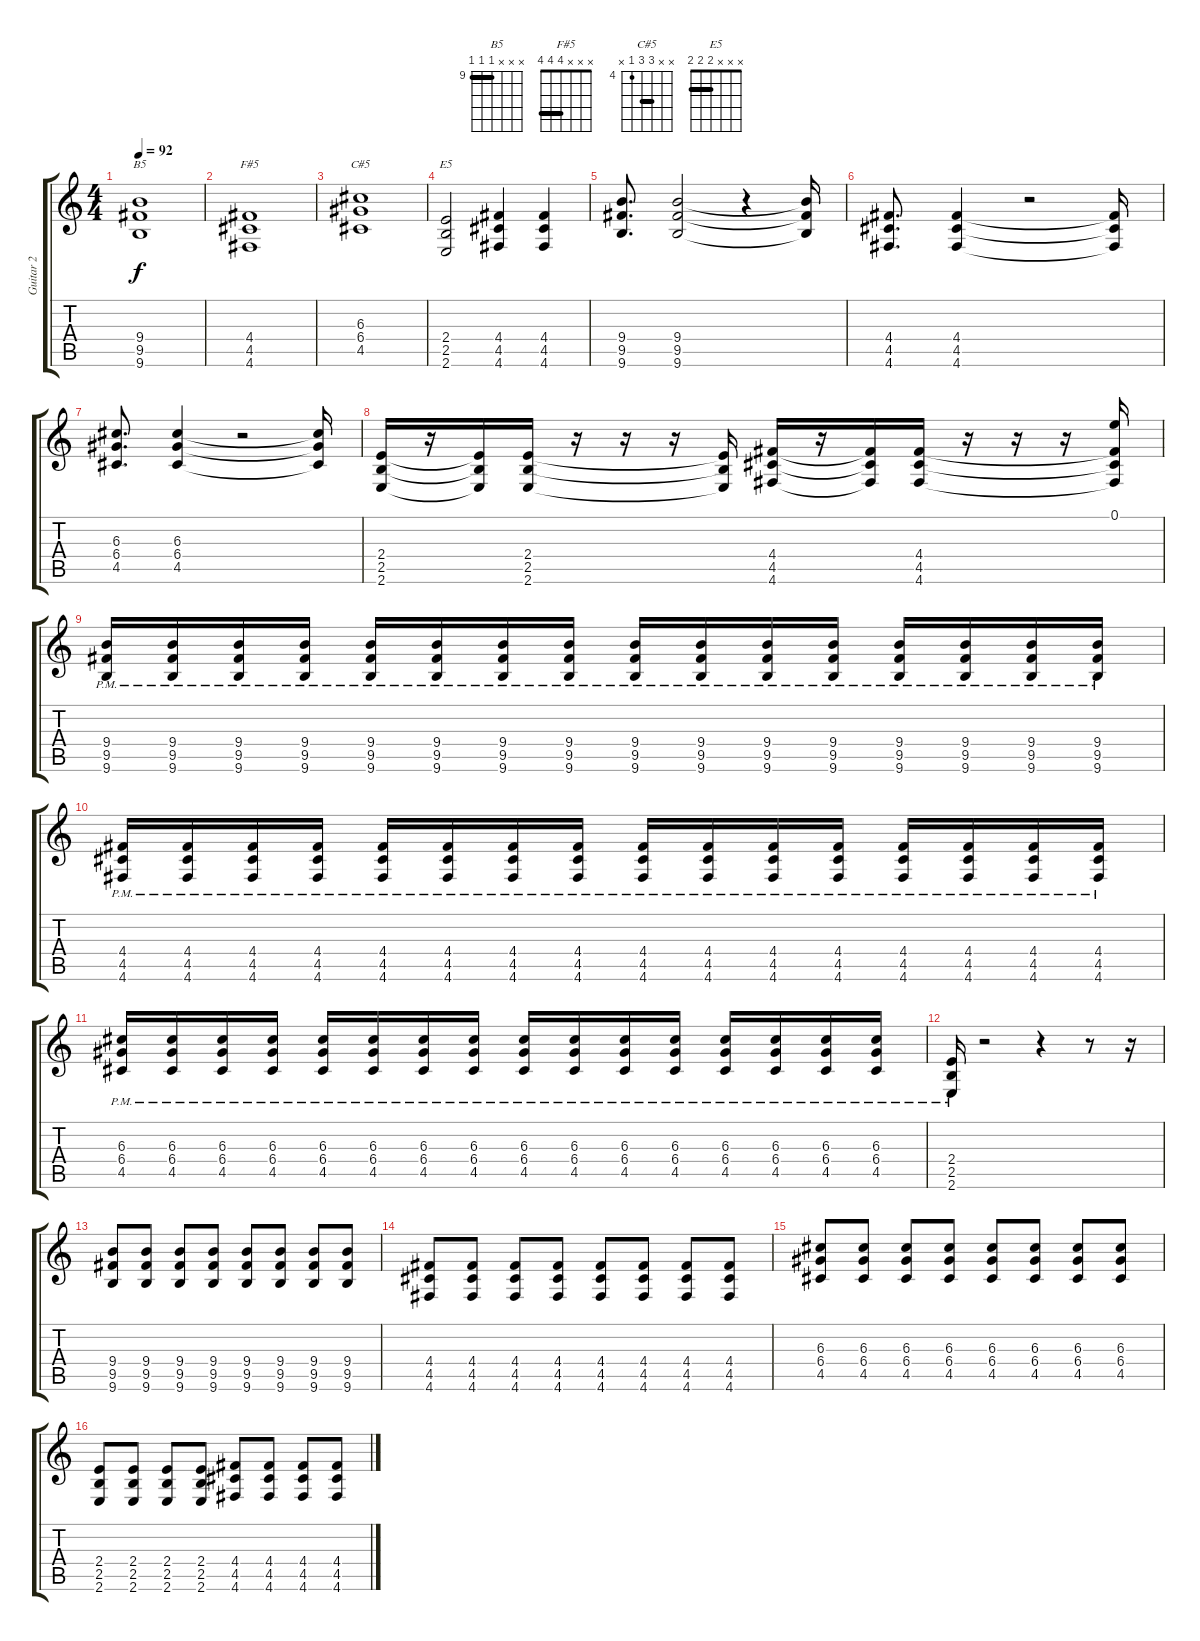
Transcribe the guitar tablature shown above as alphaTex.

\track ("Guitar 2" "Guitar 2") {instrument overdrivenguitar}
\staff {score tabs}
\tuning (E4 B3 G3 D3 A2 D2) {hide}
\chord ("B5" x x x 9 9 9) {firstfret 9 barre 9}
\chord ("F#5" x x x 4 4 4) {barre 4}
\chord ("C#5" x x 6 6 4 x) {firstfret 4 barre 6}
\chord ("E5" x x x 2 2 2) {barre 2}
\ts (4 4)
\tempo 92
\clef g2
\ks c
(9.4 9.5 9.6).1{ch "B5" dy f} |
(4.4 4.5 4.6).1{ch "F#5"} |
(6.3 6.4 4.5).1{ch "C#5"} |
(2.4 2.5 2.6).2{ch "E5"} (4.4 4.5 4.6).4 (4.4 4.5 4.6).4 |
(9.4 9.5 9.6).8{d} (9.4 9.5 9.6).2 r.4 (9.4{t} 9.5{t} 9.6{t}).16 |
(4.4 4.5 4.6).8{d} (4.4 4.5 4.6).4 r.2 (4.4{t} 4.5{t} 4.6{t}).16 |
(6.3 6.4 4.5).8{d} (6.3 6.4 4.5).4 r.2 (6.3{t} 6.4{t} 4.5{t}).16 |
(2.4 2.5 2.6).16 r.16 (2.4{t} 2.5{t} 2.6{t}).16 (2.4 2.5 2.6).16 r.16 r.16 r.16 (2.4{t} 2.5{t} 2.6{t}).16 (4.4 4.5 4.6).16 r.16 (4.4{t} 4.5{t} 4.6{t}).16 (4.4 4.5 4.6).16 r.16 r.16 r.16 (0.1 4.4{t} 4.5{t} 4.6{t}).16 |
(9.4{pm} 9.5{pm} 9.6{pm}).16 (9.4{pm} 9.5{pm} 9.6{pm}).16 (9.4{pm} 9.5{pm} 9.6{pm}).16 (9.4{pm} 9.5{pm} 9.6{pm}).16 (9.4{pm} 9.5{pm} 9.6{pm}).16 (9.4{pm} 9.5{pm} 9.6{pm}).16 (9.4{pm} 9.5{pm} 9.6{pm}).16 (9.4{pm} 9.5{pm} 9.6{pm}).16 (9.4{pm} 9.5{pm} 9.6{pm}).16 (9.4{pm} 9.5{pm} 9.6{pm}).16 (9.4{pm} 9.5{pm} 9.6{pm}).16 (9.4{pm} 9.5{pm} 9.6{pm}).16 (9.4{pm} 9.5{pm} 9.6{pm}).16 (9.4{pm} 9.5{pm} 9.6{pm}).16 (9.4{pm} 9.5{pm} 9.6{pm}).16 (9.4{pm} 9.5{pm} 9.6{pm}).16 |
(4.4{pm} 4.5{pm} 4.6{pm}).16 (4.4{pm} 4.5{pm} 4.6{pm}).16 (4.4{pm} 4.5{pm} 4.6{pm}).16 (4.4{pm} 4.5{pm} 4.6{pm}).16 (4.4{pm} 4.5{pm} 4.6{pm}).16 (4.4{pm} 4.5{pm} 4.6{pm}).16 (4.4{pm} 4.5{pm} 4.6{pm}).16 (4.4{pm} 4.5{pm} 4.6{pm}).16 (4.4{pm} 4.5{pm} 4.6{pm}).16 (4.4{pm} 4.5{pm} 4.6{pm}).16 (4.4{pm} 4.5{pm} 4.6{pm}).16 (4.4{pm} 4.5{pm} 4.6{pm}).16 (4.4{pm} 4.5{pm} 4.6{pm}).16 (4.4{pm} 4.5{pm} 4.6{pm}).16 (4.4{pm} 4.5{pm} 4.6{pm}).16 (4.4{pm} 4.5{pm} 4.6{pm}).16 |
(6.3{pm} 6.4{pm} 4.5{pm}).16 (6.3{pm} 6.4{pm} 4.5{pm}).16 (6.3{pm} 6.4{pm} 4.5{pm}).16 (6.3{pm} 6.4{pm} 4.5{pm}).16 (6.3{pm} 6.4{pm} 4.5{pm}).16 (6.3{pm} 6.4{pm} 4.5{pm}).16 (6.3{pm} 6.4{pm} 4.5{pm}).16 (6.3{pm} 6.4{pm} 4.5{pm}).16 (6.3{pm} 6.4{pm} 4.5{pm}).16 (6.3{pm} 6.4{pm} 4.5{pm}).16 (6.3{pm} 6.4{pm} 4.5{pm}).16 (6.3{pm} 6.4{pm} 4.5{pm}).16 (6.3{pm} 6.4{pm} 4.5{pm}).16 (6.3{pm} 6.4{pm} 4.5{pm}).16 (6.3{pm} 6.4{pm} 4.5{pm}).16 (6.3{pm} 6.4{pm} 4.5{pm}).16 |
(2.4{pm} 2.5{pm} 2.6{pm}).16 r.2 r.4 r.8 r.16 |
(9.4 9.5 9.6).8 (9.4 9.5 9.6).8 (9.4 9.5 9.6).8 (9.4 9.5 9.6).8 (9.4 9.5 9.6).8 (9.4 9.5 9.6).8 (9.4 9.5 9.6).8 (9.4 9.5 9.6).8 |
(4.4 4.5 4.6).8 (4.4 4.5 4.6).8 (4.4 4.5 4.6).8 (4.4 4.5 4.6).8 (4.4 4.5 4.6).8 (4.4 4.5 4.6).8 (4.4 4.5 4.6).8 (4.4 4.5 4.6).8 |
(6.3 6.4 4.5).8 (6.3 6.4 4.5).8 (6.3 6.4 4.5).8 (6.3 6.4 4.5).8 (6.3 6.4 4.5).8 (6.3 6.4 4.5).8 (6.3 6.4 4.5).8 (6.3 6.4 4.5).8 |
(2.4 2.5 2.6).8 (2.4 2.5 2.6).8 (2.4 2.5 2.6).8 (2.4 2.5 2.6).8 (4.4 4.5 4.6).8 (4.4 4.5 4.6).8 (4.4 4.5 4.6).8 (4.4 4.5 4.6).8
